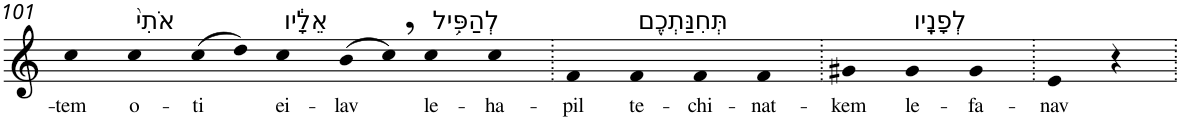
**kern	**text
*part1	*part1
*staff1	*staff1
*I"Piano	*
*I'Pno	*
!!LO:PB:g=z
*clefG2	*
*k[]	*
=101	=101
!	!LO:LY:b
4cc	-tem
!LO:TX:a:t=אֹתִי֙	!
!	!LO:LY:b
4cc	o-
!	!LO:LY:b
(>8cc	-ti
8dd)	.
!LO:TX:a:t=אֵלָ֔יו	!
!	!LO:LY:b
4cc	ei-
!	!LO:LY:b
(>8b	-lav
8cc,)	.
!LO:TX:a:t=לְהַפִּ֥יל	!
!	!LO:LY:b
4cc	le-
!	!LO:LY:b
4cc	-ha-
=102.	=102.
!	!LO:LY:b
4f	-pil
!LO:TX:a:t=תְּחִנַּתְכֶ֖ם	!
!	!LO:LY:b
4f	te-
!	!LO:LY:b
4f	-chi-
!	!LO:LY:b
4f	-nat-
=103.	=103.
!	!LO:LY:b
4g#X	-kem
!LO:TX:a:t=לְפָנָֽיו	!
!	!LO:LY:b
4g#	le-
!	!LO:LY:b
4g#	-fa-
=104.	=104.
!	!LO:LY:b
4e	-nav
4r	.
=.	=.
*-	*-
